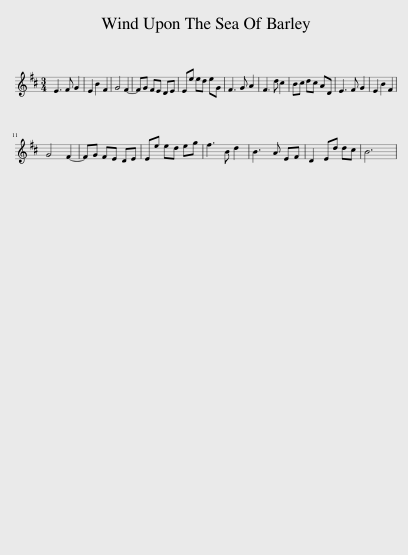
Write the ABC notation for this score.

X:1
L:1/8
M:3/4
I:linebreak $
K:Bmin
V:1 treble
V:1
 E3 F G2 | E2 B2 F2 | G4 F2- | FG FE DE | Ee ed eG | %5
 F3 G A2 | F3 d c2 | Bc dc AD | E3 F G2 | E2 B2 F2 |$ %10
 G4 F2- | FG FE DE | Ee ed eg | f3 B d2 | B3 A EF | %15
 D2 Ed dc | B6 | %17
